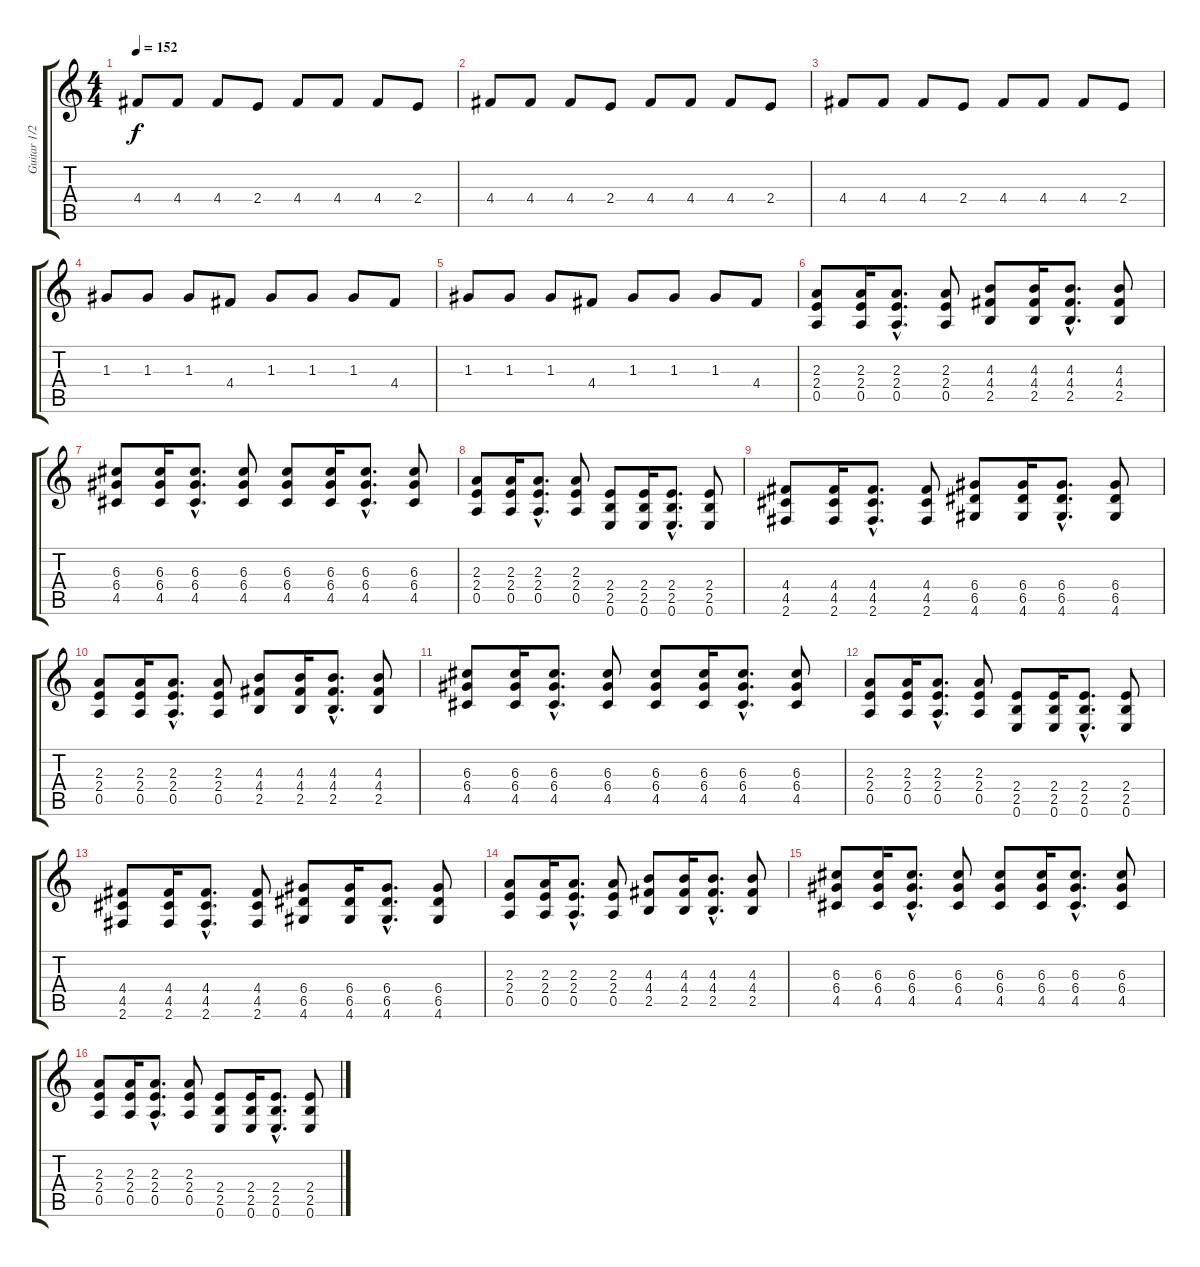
\track ("Guitar 1/2 - Brett Gurewitz/Greg Hetson" "Guitar 1/2") {instrument distortionguitar}
\staff {score tabs}
\tuning (E4 B3 G3 D3 A2 E2) {hide}
\ts (4 4)
\tempo 152
\clef g2
\ks c
4.4.8{dy f} 4.4.8 4.4.8 2.4.8 4.4.8 4.4.8 4.4.8 2.4.8 |
4.4.8 4.4.8 4.4.8 2.4.8 4.4.8 4.4.8 4.4.8 2.4.8 |
4.4.8 4.4.8 4.4.8 2.4.8 4.4.8 4.4.8 4.4.8 2.4.8 |
1.3.8 1.3.8 1.3.8 4.4.8 1.3.8 1.3.8 1.3.8 4.4.8 |
1.3.8 1.3.8 1.3.8 4.4.8 1.3.8 1.3.8 1.3.8 4.4.8 |
(2.3 2.4 0.5).8 (2.3 2.4 0.5).16 (2.3{hac} 2.4{hac} 0.5{hac}).8{d} (2.3 2.4 0.5).8 (4.3 4.4 2.5).8 (4.3 4.4 2.5).16 (4.3{hac} 4.4{hac} 2.5{hac}).8{d} (4.3 4.4 2.5).8 |
(6.3 6.4 4.5).8 (6.3 6.4 4.5).16 (6.3{hac} 6.4{hac} 4.5{hac}).8{d} (6.3 6.4 4.5).8 (6.3 6.4 4.5).8 (6.3 6.4 4.5).16 (6.3{hac} 6.4{hac} 4.5{hac}).8{d} (6.3 6.4 4.5).8 |
(2.3 2.4 0.5).8 (2.3 2.4 0.5).16 (2.3{hac} 2.4{hac} 0.5{hac}).8{d} (2.3 2.4 0.5).8 (2.4 2.5 0.6).8 (2.4 2.5 0.6).16 (2.4{hac} 2.5{hac} 0.6{hac}).8{d} (2.4 2.5 0.6).8 |
(4.4 4.5 2.6).8 (4.4 4.5 2.6).16 (4.4{hac} 4.5{hac} 2.6{hac}).8{d} (4.4 4.5 2.6).8 (6.4 6.5 4.6).8 (6.4 6.5 4.6).16 (6.4{hac} 6.5{hac} 4.6{hac}).8{d} (6.4 6.5 4.6).8 |
(2.3 2.4 0.5).8 (2.3 2.4 0.5).16 (2.3{hac} 2.4{hac} 0.5{hac}).8{d} (2.3 2.4 0.5).8 (4.3 4.4 2.5).8 (4.3 4.4 2.5).16 (4.3{hac} 4.4{hac} 2.5{hac}).8{d} (4.3 4.4 2.5).8 |
(6.3 6.4 4.5).8 (6.3 6.4 4.5).16 (6.3{hac} 6.4{hac} 4.5{hac}).8{d} (6.3 6.4 4.5).8 (6.3 6.4 4.5).8 (6.3 6.4 4.5).16 (6.3{hac} 6.4{hac} 4.5{hac}).8{d} (6.3 6.4 4.5).8 |
(2.3 2.4 0.5).8 (2.3 2.4 0.5).16 (2.3{hac} 2.4{hac} 0.5{hac}).8{d} (2.3 2.4 0.5).8 (2.4 2.5 0.6).8 (2.4 2.5 0.6).16 (2.4{hac} 2.5{hac} 0.6{hac}).8{d} (2.4 2.5 0.6).8 |
(4.4 4.5 2.6).8 (4.4 4.5 2.6).16 (4.4{hac} 4.5{hac} 2.6{hac}).8{d} (4.4 4.5 2.6).8 (6.4 6.5 4.6).8 (6.4 6.5 4.6).16 (6.4{hac} 6.5{hac} 4.6{hac}).8{d} (6.4 6.5 4.6).8 |
(2.3 2.4 0.5).8 (2.3 2.4 0.5).16 (2.3{hac} 2.4{hac} 0.5{hac}).8{d} (2.3 2.4 0.5).8 (4.3 4.4 2.5).8 (4.3 4.4 2.5).16 (4.3{hac} 4.4{hac} 2.5{hac}).8{d} (4.3 4.4 2.5).8 |
(6.3 6.4 4.5).8 (6.3 6.4 4.5).16 (6.3{hac} 6.4{hac} 4.5{hac}).8{d} (6.3 6.4 4.5).8 (6.3 6.4 4.5).8 (6.3 6.4 4.5).16 (6.3{hac} 6.4{hac} 4.5{hac}).8{d} (6.3 6.4 4.5).8 |
(2.3 2.4 0.5).8 (2.3 2.4 0.5).16 (2.3{hac} 2.4{hac} 0.5{hac}).8{d} (2.3 2.4 0.5).8 (2.4 2.5 0.6).8 (2.4 2.5 0.6).16 (2.4{hac} 2.5{hac} 0.6{hac}).8{d} (2.4 2.5 0.6).8
